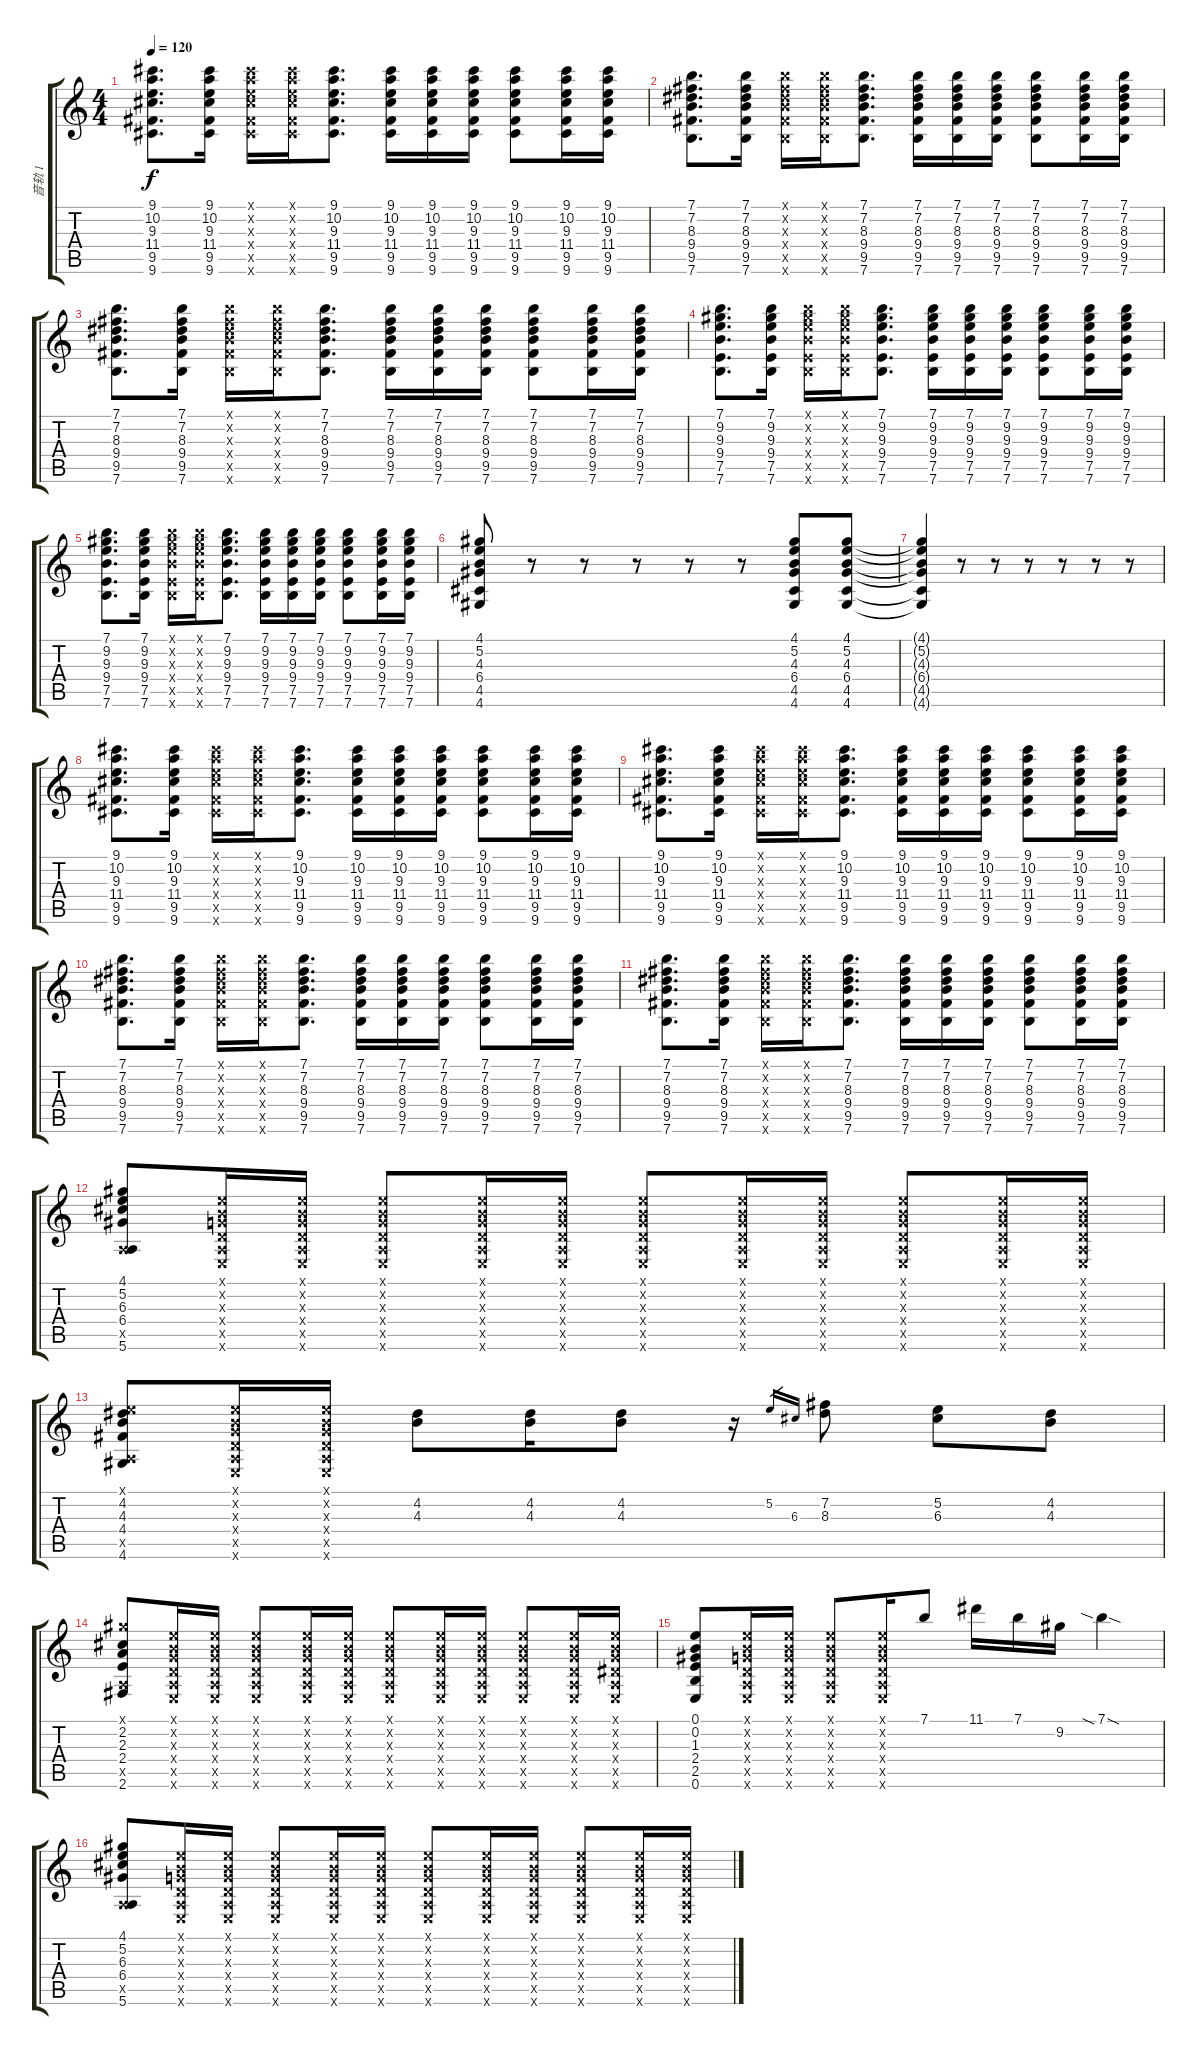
\track ("音轨 1" "音轨 1") {instrument acousticguitarsteel}
\staff {score tabs}
\tuning (E4 B3 G3 D3 A2 E2) {hide}
\ts (4 4)
\tempo 120
\clef g2
\ks c
(9.1 10.2 9.3 11.4 9.5 9.6).8{d dy f} (9.1 10.2 9.3 11.4 9.5 9.6).16 (9.1{x} 10.2{x} 9.3{x} 11.4{x} 9.5{x} 9.6{x}).16 (9.1{x} 10.2{x} 9.3{x} 11.4{x} 9.5{x} 9.6{x}).16 (9.1 10.2 9.3 11.4 9.5 9.6).8{d} (9.1 10.2 9.3 11.4 9.5 9.6).16 (9.1 10.2 9.3 11.4 9.5 9.6).16 (9.1 10.2 9.3 11.4 9.5 9.6).16 (9.1 10.2 9.3 11.4 9.5 9.6).8 (9.1 10.2 9.3 11.4 9.5 9.6).16 (9.1 10.2 9.3 11.4 9.5 9.6).16 |
(7.1 7.2 8.3 9.4 9.5 7.6).8{d} (7.1 7.2 8.3 9.4 9.5 7.6).16 (7.1{x} 7.2{x} 8.3{x} 9.4{x} 9.5{x} 7.6{x}).16 (7.1{x} 7.2{x} 8.3{x} 9.4{x} 9.5{x} 7.6{x}).16 (7.1 7.2 8.3 9.4 9.5 7.6).8{d} (7.1 7.2 8.3 9.4 9.5 7.6).16 (7.1 7.2 8.3 9.4 9.5 7.6).16 (7.1 7.2 8.3 9.4 9.5 7.6).16 (7.1 7.2 8.3 9.4 9.5 7.6).8 (7.1 7.2 8.3 9.4 9.5 7.6).16 (7.1 7.2 8.3 9.4 9.5 7.6).16 |
(7.1 7.2 8.3 9.4 9.5 7.6).8{d} (7.1 7.2 8.3 9.4 9.5 7.6).16 (7.1{x} 7.2{x} 8.3{x} 9.4{x} 9.5{x} 7.6{x}).16 (7.1{x} 7.2{x} 8.3{x} 9.4{x} 9.5{x} 7.6{x}).16 (7.1 7.2 8.3 9.4 9.5 7.6).8{d} (7.1 7.2 8.3 9.4 9.5 7.6).16 (7.1 7.2 8.3 9.4 9.5 7.6).16 (7.1 7.2 8.3 9.4 9.5 7.6).16 (7.1 7.2 8.3 9.4 9.5 7.6).8 (7.1 7.2 8.3 9.4 9.5 7.6).16 (7.1 7.2 8.3 9.4 9.5 7.6).16 |
(7.1 9.2 9.3 9.4 7.5 7.6).8{d} (7.1 9.2 9.3 9.4 7.5 7.6).16 (7.1{x} 9.2{x} 9.3{x} 9.4{x} 7.5{x} 7.6{x}).16 (7.1{x} 9.2{x} 9.3{x} 9.4{x} 7.5{x} 7.6{x}).16 (7.1 9.2 9.3 9.4 7.5 7.6).8{d} (7.1 9.2 9.3 9.4 7.5 7.6).16 (7.1 9.2 9.3 9.4 7.5 7.6).16 (7.1 9.2 9.3 9.4 7.5 7.6).16 (7.1 9.2 9.3 9.4 7.5 7.6).8 (7.1 9.2 9.3 9.4 7.5 7.6).16 (7.1 9.2 9.3 9.4 7.5 7.6).16 |
(7.1 9.2 9.3 9.4 7.5 7.6).8{d} (7.1 9.2 9.3 9.4 7.5 7.6).16 (7.1{x} 9.2{x} 9.3{x} 9.4{x} 7.5{x} 7.6{x}).16 (7.1{x} 9.2{x} 9.3{x} 9.4{x} 7.5{x} 7.6{x}).16 (7.1 9.2 9.3 9.4 7.5 7.6).8{d} (7.1 9.2 9.3 9.4 7.5 7.6).16 (7.1 9.2 9.3 9.4 7.5 7.6).16 (7.1 9.2 9.3 9.4 7.5 7.6).16 (7.1 9.2 9.3 9.4 7.5 7.6).8 (7.1 9.2 9.3 9.4 7.5 7.6).16 (7.1 9.2 9.3 9.4 7.5 7.6).16 |
(4.1 5.2 4.3 6.4 4.5 4.6).8 r.8 r.8 r.8 r.8 r.8 (4.1 5.2 4.3 6.4 4.5 4.6).8 (4.1 5.2 4.3 6.4 4.5 4.6).8 |
(4.1{t} 5.2{t} 4.3{t} 6.4{t} 4.5{t} 4.6{t}).4 r.8 r.8 r.8 r.8 r.8 r.8 |
(9.1 10.2 9.3 11.4 9.5 9.6).8{d} (9.1 10.2 9.3 11.4 9.5 9.6).16 (9.1{x} 10.2{x} 9.3{x} 11.4{x} 9.5{x} 9.6{x}).16 (9.1{x} 10.2{x} 9.3{x} 11.4{x} 9.5{x} 9.6{x}).16 (9.1 10.2 9.3 11.4 9.5 9.6).8{d} (9.1 10.2 9.3 11.4 9.5 9.6).16 (9.1 10.2 9.3 11.4 9.5 9.6).16 (9.1 10.2 9.3 11.4 9.5 9.6).16 (9.1 10.2 9.3 11.4 9.5 9.6).8 (9.1 10.2 9.3 11.4 9.5 9.6).16 (9.1 10.2 9.3 11.4 9.5 9.6).16 |
(9.1 10.2 9.3 11.4 9.5 9.6).8{d} (9.1 10.2 9.3 11.4 9.5 9.6).16 (9.1{x} 10.2{x} 9.3{x} 11.4{x} 9.5{x} 9.6{x}).16 (9.1{x} 10.2{x} 9.3{x} 11.4{x} 9.5{x} 9.6{x}).16 (9.1 10.2 9.3 11.4 9.5 9.6).8{d} (9.1 10.2 9.3 11.4 9.5 9.6).16 (9.1 10.2 9.3 11.4 9.5 9.6).16 (9.1 10.2 9.3 11.4 9.5 9.6).16 (9.1 10.2 9.3 11.4 9.5 9.6).8 (9.1 10.2 9.3 11.4 9.5 9.6).16 (9.1 10.2 9.3 11.4 9.5 9.6).16 |
(7.1 7.2 8.3 9.4 9.5 7.6).8{d} (7.1 7.2 8.3 9.4 9.5 7.6).16 (7.1{x} 7.2{x} 8.3{x} 9.4{x} 9.5{x} 7.6{x}).16 (7.1{x} 7.2{x} 8.3{x} 9.4{x} 9.5{x} 7.6{x}).16 (7.1 7.2 8.3 9.4 9.5 7.6).8{d} (7.1 7.2 8.3 9.4 9.5 7.6).16 (7.1 7.2 8.3 9.4 9.5 7.6).16 (7.1 7.2 8.3 9.4 9.5 7.6).16 (7.1 7.2 8.3 9.4 9.5 7.6).8 (7.1 7.2 8.3 9.4 9.5 7.6).16 (7.1 7.2 8.3 9.4 9.5 7.6).16 |
(7.1 7.2 8.3 9.4 9.5 7.6).8{d} (7.1 7.2 8.3 9.4 9.5 7.6).16 (7.1{x} 7.2{x} 8.3{x} 9.4{x} 9.5{x} 7.6{x}).16 (7.1{x} 7.2{x} 8.3{x} 9.4{x} 9.5{x} 7.6{x}).16 (7.1 7.2 8.3 9.4 9.5 7.6).8{d} (7.1 7.2 8.3 9.4 9.5 7.6).16 (7.1 7.2 8.3 9.4 9.5 7.6).16 (7.1 7.2 8.3 9.4 9.5 7.6).16 (7.1 7.2 8.3 9.4 9.5 7.6).8 (7.1 7.2 8.3 9.4 9.5 7.6).16 (7.1 7.2 8.3 9.4 9.5 7.6).16 |
(4.1 5.2 6.3 6.4 0.5{x} 5.6).8 (0.1{x} 0.2{x} 0.3{x} 0.4{x} 0.5{x} 0.6{x}).16 (0.1{x} 0.2{x} 0.3{x} 0.4{x} 0.5{x} 0.6{x}).16 (0.1{x} 0.2{x} 0.3{x} 0.4{x} 0.5{x} 0.6{x}).8 (0.1{x} 0.2{x} 0.3{x} 0.4{x} 0.5{x} 0.6{x}).16 (0.1{x} 0.2{x} 0.3{x} 0.4{x} 0.5{x} 0.6{x}).16 (0.1{x} 0.2{x} 0.3{x} 0.4{x} 0.5{x} 0.6{x}).8 (0.1{x} 0.2{x} 0.3{x} 0.4{x} 0.5{x} 0.6{x}).16 (0.1{x} 0.2{x} 0.3{x} 0.4{x} 0.5{x} 0.6{x}).16 (0.1{x} 0.2{x} 0.3{x} 0.4{x} 0.5{x} 0.6{x}).8 (0.1{x} 0.2{x} 0.3{x} 0.4{x} 0.5{x} 0.6{x}).16 (0.1{x} 0.2{x} 0.3{x} 0.4{x} 0.5{x} 0.6{x}).16 |
(0.1{x} 4.2 4.3 4.4 0.5{x} 4.6).8 (0.1{x} 0.2{x} 0.3{x} 0.4{x} 0.5{x} 0.6{x}).16 (0.1{x} 0.2{x} 0.3{x} 0.4{x} 0.5{x} 0.6{x}).16 (4.2 4.3).8 (4.2 4.3).16 (4.2 4.3).8 r.16 5.2.16{gr} 6.3.16{gr} (7.2 8.3).8 (5.2 6.3).8 (4.2 4.3).8 |
(4.1{x} 2.2 2.3 2.4 0.5{x} 2.6).8 (0.1{x} 0.2{x} 0.3{x} 0.4{x} 0.5{x} 0.6{x}).16 (0.1{x} 0.2{x} 0.3{x} 0.4{x} 0.5{x} 0.6{x}).16 (0.1{x} 0.2{x} 0.3{x} 0.4{x} 0.5{x} 0.6{x}).8 (0.1{x} 0.2{x} 0.3{x} 0.4{x} 0.5{x} 0.6{x}).16 (0.1{x} 0.2{x} 0.3{x} 0.4{x} 0.5{x} 0.6{x}).16 (0.1{x} 0.2{x} 0.3{x} 0.4{x} 0.5{x} 0.6{x}).8 (0.1{x} 0.2{x} 0.3{x} 0.4{x} 0.5{x} 0.6{x}).16 (0.1{x} 0.2{x} 0.3{x} 0.4{x} 0.5{x} 0.6{x}).16 (0.1{x} 0.2{x} 0.3{x} 0.4{x} 0.5{x} 0.6{x}).8 (0.1{x} 0.2{x} 0.3{x} 0.4{x} 0.5{x} 0.6{x}).16 (0.1{x} 0.2{x} 0.3{x} 1.4{x} 0.5{x} 0.6{x}).16 |
(0.1 0.2 1.3 2.4 2.5 0.6).8 (0.1{x} 0.2{x} 0.3{x} 0.4{x} 0.5{x} 0.6{x}).16 (0.1{x} 0.2{x} 0.3{x} 0.4{x} 0.5{x} 0.6{x}).16 (0.1{x} 0.2{x} 0.3{x} 0.4{x} 0.5{x} 0.6{x}).8 (0.1{x} 0.2{x} 0.3{x} 0.4{x} 0.5{x} 0.6{x}).16 7.1.8 11.1.16 7.1.16 9.2.16 7.1{sia sod}.4 |
(4.1 5.2 6.3 6.4 0.5{x} 5.6).8 (0.1{x} 0.2{x} 0.3{x} 0.4{x} 0.5{x} 0.6{x}).16 (0.1{x} 0.2{x} 0.3{x} 0.4{x} 0.5{x} 0.6{x}).16 (0.1{x} 0.2{x} 0.3{x} 0.4{x} 0.5{x} 0.6{x}).8 (0.1{x} 0.2{x} 0.3{x} 0.4{x} 0.5{x} 0.6{x}).16 (0.1{x} 0.2{x} 0.3{x} 0.4{x} 0.5{x} 0.6{x}).16 (0.1{x} 0.2{x} 0.3{x} 0.4{x} 0.5{x} 0.6{x}).8 (0.1{x} 0.2{x} 0.3{x} 0.4{x} 0.5{x} 0.6{x}).16 (0.1{x} 0.2{x} 0.3{x} 0.4{x} 0.5{x} 0.6{x}).16 (0.1{x} 0.2{x} 0.3{x} 0.4{x} 0.5{x} 0.6{x}).8 (0.1{x} 0.2{x} 0.3{x} 0.4{x} 0.5{x} 0.6{x}).16 (0.1{x} 0.2{x} 0.3{x} 0.4{x} 0.5{x} 0.6{x}).16
